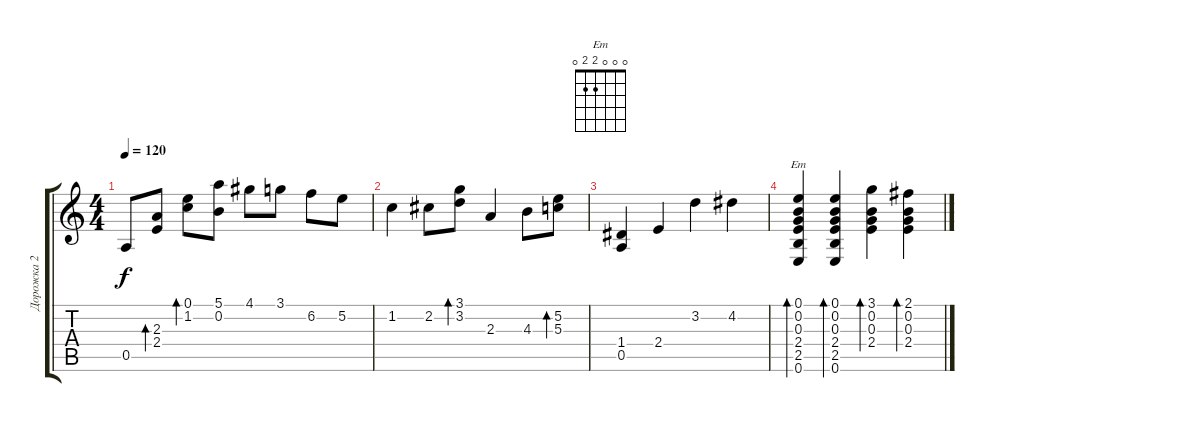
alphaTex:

\track ("Дорожка 2" "Дорожка 2") {instrument electricguitarclean}
\staff {score tabs}
\tuning (E4 B3 G3 D3 A2 E2) {hide}
\chord ("Em" 0 0 0 2 2 0)
\ts (4 4)
\tempo 120
\clef g2
\ks c
0.5.8{dy f instrument electricguitarclean} (2.3 2.4).8{bd 240} (0.1 1.2).8{bd 240} (5.1 0.2).8 4.1.8 3.1.8 6.2.8 5.2.8 |
1.2.4 2.2.8 (3.1 3.2).8{bd 240} 2.3.4 4.3.8 (5.2 5.3).8{bd 240} |
(1.4 0.5).4 2.4.4 3.2.4 4.2.4 |
(0.1 0.2 0.3 2.4 2.5 0.6).4{bd 120 ch "Em"} (0.1 0.2 0.3 2.4 2.5 0.6).4{bd 120} (3.1 0.2 0.3 2.4).4{bd 120} (2.1 0.2 0.3 2.4).4{bd 120}
